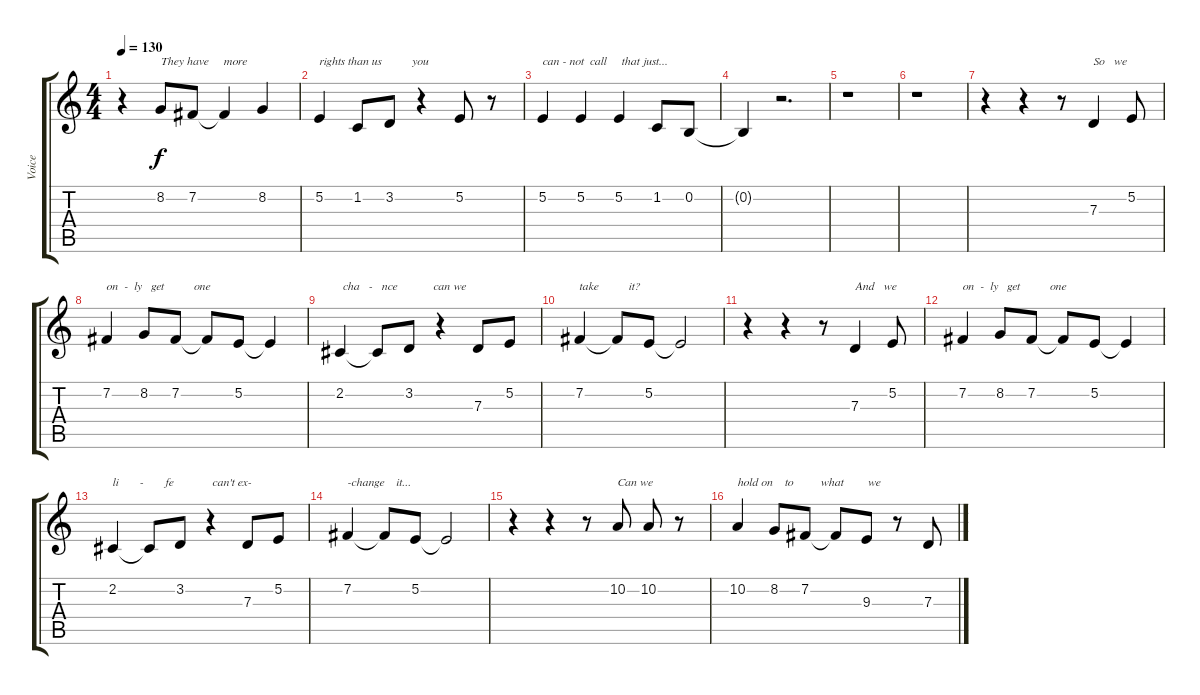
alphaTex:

\track ("Voice" "Voice") {instrument cello}
\staff {score tabs}
\tuning (E4 B3 G3 D3 A2 E2) {hide}
\ts (4 4)
\tempo 130
\clef g2
\ks c
r.4{dy f} 8.2.8{txt "They have     more"} 7.2.8 7.2{t}.4 8.2.4 |
5.2.4{txt "rights than us          you"} 1.2.8 3.2.8 r.4 5.2.8 r.8 |
5.2.4{txt "can - not  call     that just..."} 5.2.4 5.2.4 1.2.8 0.2.8 |
0.2{t}.4 r.2{d} |
r.1 |
r.1 |
r.4 r.4 r.8 7.3.4{txt "So   we"} 5.2.8 |
7.2.4{txt "on  -  ly   get          one"} 8.2.8 7.2.8 7.2{t}.8 5.2.8 5.2{t}.4 |
2.2.4{txt " cha   -   nce            can we"} 2.2{t}.8 3.2.8 r.4 7.3.8 5.2.8 |
7.2.4{txt "take          it?"} 7.2{t}.8 5.2.8 5.2{t}.2 |
r.4 r.4 r.8 7.3.4{txt "And   we"} 5.2.8 |
7.2.4{txt "on  -  ly   get          one"} 8.2.8 7.2.8 7.2{t}.8 5.2.8 5.2{t}.4 |
2.2.4{txt "li       -       fe             can't ex-"} 2.2{t}.8 3.2.8 r.4 7.3.8 5.2.8 |
7.2.4{txt "-change    it..."} 7.2{t}.8 5.2.8 5.2{t}.2 |
r.4 r.4 r.8 10.2.8{txt "Can we"} 10.2.8 r.8 |
10.2.4{txt "hold on    to         what        we"} 8.2.8 7.2.8 7.2{t}.8 9.3.8 r.8 7.3.8
